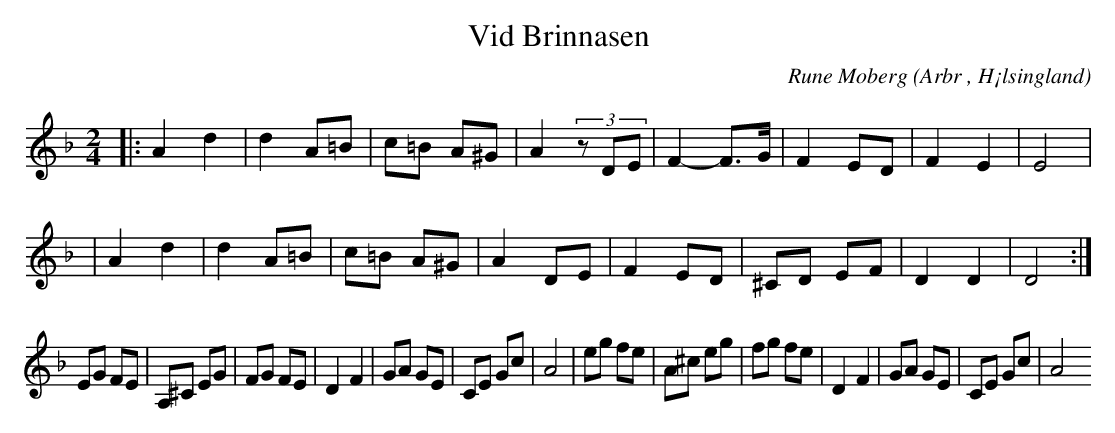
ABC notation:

X:1
T:Vid Brinnasen
C: Rune Moberg
O:Arbr , H¡lsingland
M:2/4
L:1/8
K:Dm
|:A2 d2|d2 A=B|c=B A^G|A2 (3zDE| F2-F>G| F2 ED|F2 E2|E4|
| A2 d2|d2 A=B|c=B A^G|A2 DE|F2 ED|^CD EF|D2 D2|D4:|
EG FE|A,^C EG|FG FE|D2 F2|GA GE|CE Gc|A4|eg fe|A^c eg|fg fe|D2 F2|GA GE|CE Gc|A4
